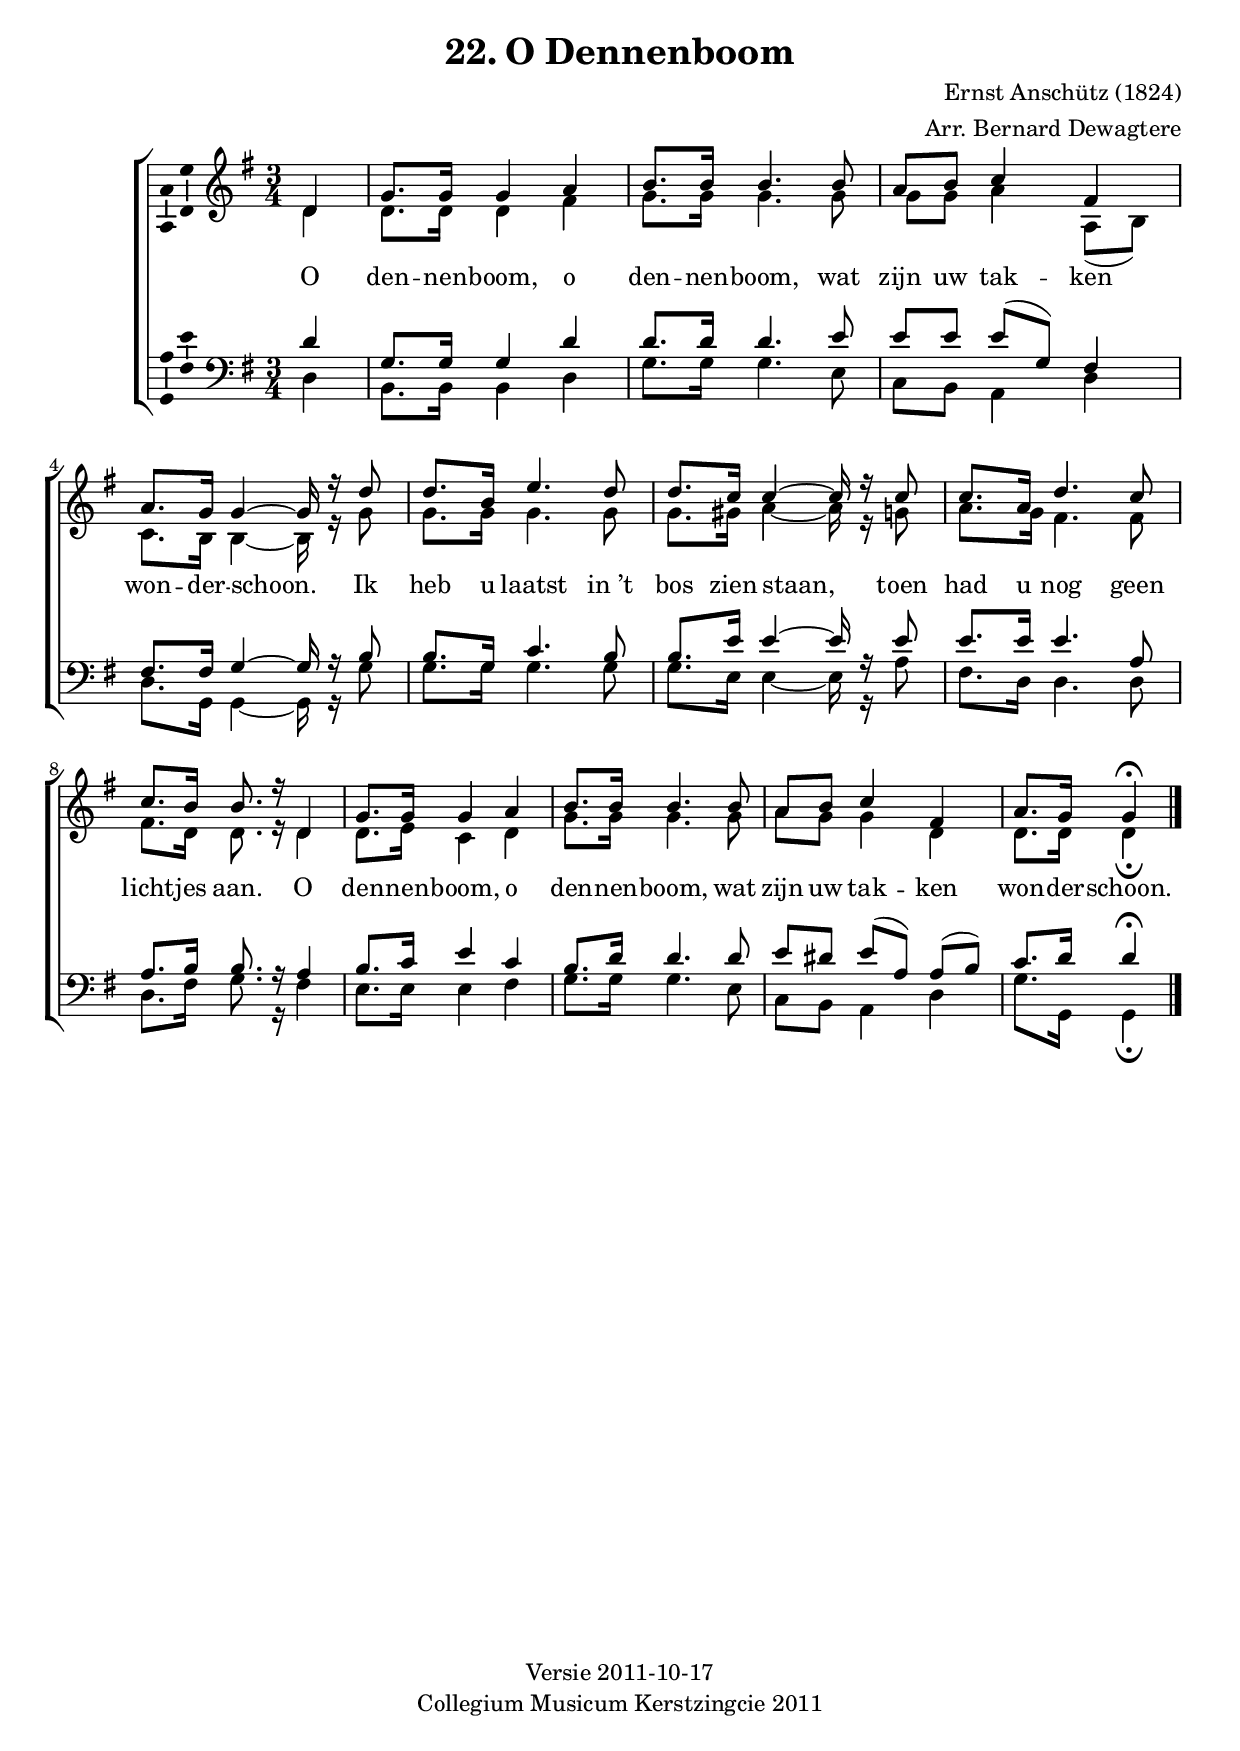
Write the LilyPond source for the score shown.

% vim: set fileformat=dos:
\version "2.12.3"

soprano = \relative c' {
  \key g \major
  \time 3/4
  \partial 4 d4
  % dennenboom, o
  g='8. g16 g4 a4 |
  % dennenboom, wat
  b8. b16 b4. b8 |
  % zijn  uw takken
  a8 b8 c4 fis,4 |
  % wonderschoon. Ik 
  a8. g16 g4 ~ g16 r16 d'8 |

  % heb u laatst in't
  d8. b16 e4. d8 |
  % bos zien staan, toen
  d8. c16 c4 ~ c16 r16 c8 |
  % had u nog geen
  c8. a16 d4. c8 |
  % lichtjes aan. O
  c8. b16 b8. r16 d,4 |

  % dennenboom, o
  g8. g16 g4 a4 |
  % dennenboom, wat
  b8. b16 b4. b8 |
  % zijn  uw takken
  a8 b8 c4 fis,4 |
  % wonderschoon
  a='8. g16 g4\fermata
  \bar "|."
}

sopranoVar = {
  \soprano
 %\alternative  {
 %  { % wonder-
 %    a='8. g16
 %    % Place Script \fermata inside TextScript 'fine'
 %    % -schoon
 %    \once \override Script #'script-priority = #-100
 %    \once \override TextScript  #'X-offset = #-0.8
 %    g8^\markup { \italic { "fine" } }\fermata r8 d4 
 %  }
 %  { 
 %    a'='4 g8 
 %    %\once \override TextScript #'X-align = ##LEFT
 %    r8^\markup { \center-align \italic { "D.C. al fine" } } \bar "||" }
 %}
}

alto = \relative c' {
  \key g \major
  \time 3/4
  % o
  % dennenboom, o
  % dennenboom, wat
  % zijn  uw takken
  % wonderschoon. Ik 
  \partial 4 d4
  d8. d16 d4 fis4 |
  g8. g16 g4. g8 |
  g8 g8 a4 a,8( b8) |
  c8. b16 b4 ~ b16 r16 g'8 |

  % heb u laatst in't
  % bos zien staan, toen
  % had u nog geen
  % lichtjes aan. O
  g8. g16 g4. g8 |
  g8. gis16 a4 ~ a16 r16 g8 |
  a8. g16 fis4. fis8 |
  fis8. d16 d8. r16 d4 |

  % dennenboom, o
  % dennenboom, wat
  % zijn  uw takken 
  % wonderschoon
  d8. e16 c4 d4 |
  g8. g16 g4. g8 |
  a8 g8 g4 d4 |
  d8. d16 d4\fermata
}


altoVar = \relative c' {
  \partial 4 r4 |
  d2(  fis4 ~ |
  fis2 f4
  e4 es2 |
  d2 ~ d16) r16 r8 |

  r4 c8( c'8 b4 ~ |
  b4 e,4.) r8 |
  
  r4 b8( b'8 a4 ~ |
  a4 d,4 c4 |
  b2 c4 |
  d4 g4 fis4 |
  e4 es2 |
  d4 ~ 
  % FIXME move fermata outside slur
  %\once \override Slur #'script-priority = #100
  %\once \override Script #'script-priority = #-100
  d4)\fermata
}

tenor = \relative c' {
  \key g \major
  \time 3/4
  % o
  % dennenboom, o
  % dennenboom, wat
  % zijn  uw takken
  % wonderschoon. Ik 
  \partial 4 d4 |
  g,8. g16 g4 d'4 |
  d8. d16 d4. e8 |
  e8[ e8] e8([ g,8)] fis4 |
  fis8. fis16 g4 ~ g16 r16 b8

  % heb u laatst in't
  % bos zien staan, toen
  % had u nog geen
  % lichtjes aan. O
  b8. g16 c4. b8 |
  b8. e16 e4 ~ e16 r16 e8 |
  e8. e16 e4. a,8 |
  a8. b16 b8. r16 a4

  % dennenboom, o
  % dennenboom, wat
  % zijn  uw takken
  % wonderschoon. Ik 
  b8. c16 e4 c4 |
  b8. d16 d4. d8 |
  e8[ dis8] e8([ a,8)] a8([ b8)] |
  c8. d16 d4\fermata
}

tenorVar = \relative c' {
  \partial 4 r4
  d2( e4 |
  fis2. |
  e2 a,4 ~ |
  a4 b4 ~ b16) r16 r8 |

  r4 g2( |
  gis4 a4.) r8 |

  r4 fis2( ~ |
  fis4 g4 fis4 |
  e2 es4 |
  d4 d'2 |
  c2 a4 ~ |
  a4 
  % move fermata outside slur
  %\once \override Slur #'script-priority = #100
  %\once \override Script #'script-priority = #-100
  b4\fermata)
}

bass = \relative c {
  \key g \major
  \time 3/4
  % o
  % dennenboom, o
  % dennenboom, wat
  % zijn  uw takken
  % wonderschoon. Ik 
  \partial 4 d4 |
  b8. b16 b4 d4 |
  g8. g16 g4. e8 |
  c8 b8 a4 d4 |
  d8. g,16 g4 ~ g16 r16 g'8 |

  % heb u laatst in't
  % bos zien staan, toen
  % had u nog geen
  % lichtjes aan. O
  g8. g16 g4. g8 |
  g8. e16 e4 ~ e16 r16 a8 |
  fis8. d16 d4. d8 |
  d8. fis16 g8. r16 fis4 |

  % dennenboom, o
  % dennenboom, wat
  % zijn  uw takken
  % wonderschoon. Ik 
  e8. e16 e4 fis4 |
  g8. g16 g4. e8 |
  c8 b8 a4 d4 |
  g8. g,16 g4\fermata
}

verseOneDE = \lyricmode {
  O Tan -- nen -- baum, O Tan -- nen -- baum
}
verseOneNL = \lyricmode {
  O
  den -- nen -- boom, o
  den -- nen -- boom, wat
  zijn uw tak -- ken
  won -- der -- schoon. Ik 

  heb u laatst "in ’t"
  bos zien staan, toen
  had u nog geen
  licht -- jes aan. O

  den -- nen -- boom, o
  den -- nen -- boom, wat
  zijn uw tak -- ken
  won -- der -- schoon.
}


nummer = "22."

\header {
  title = \markup { \nummer "O Dennenboom" }
  composer = "Ernst Anschütz (1824)"
  arranger = "Arr. Bernard Dewagtere"
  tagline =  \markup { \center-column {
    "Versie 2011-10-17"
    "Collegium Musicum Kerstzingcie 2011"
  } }
}

\score {
  \new ChoirStaff <<
    \new Staff = "upper" <<
      \clef "treble"
      \new Voice = "vSoprano" { 
        \override Ambitus #'X-offset = #2.0
        \voiceOne \soprano 
      }
      \new Voice = "vAlto" { \voiceTwo \alto }
    >>

    \new Lyrics \lyricsto "vSoprano" \verseOneNL

    \new Staff = "lower" <<
      \clef "bass"
      \new Voice = "vTenor" { 
        \override Ambitus #'X-offset = #2.0
        \voiceOne \tenor 
      }
      \new Voice = "vBass" { \voiceTwo \bass }
    >>
  >>
  \layout { 
    % We can haz ambitus to display pitch range?
    \context { \Voice 
      \consists "Ambitus_engraver"
    }
  }
}
